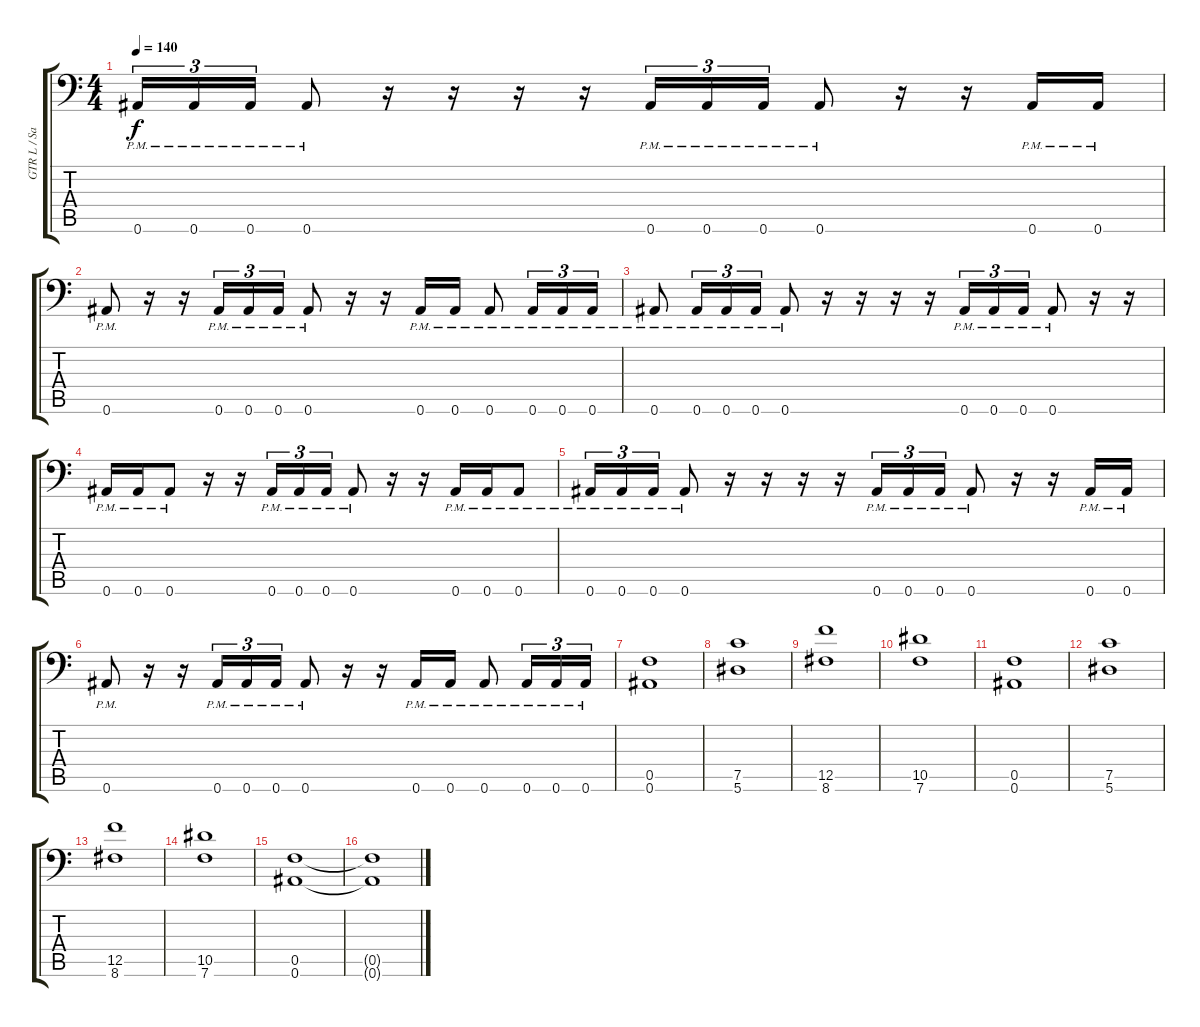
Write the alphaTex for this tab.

\track ("GTR L / Sanch" "GTR L / Sa") {instrument distortionguitar}
\staff {score tabs}
\tuning (C4 G3 Eb3 Bb2 F2 Bb1) {hide}
\ts (4 4)
\tempo 140
\clef f4
\ks c
0.6{pm}.16{tu (3 2) dy f} 0.6{pm}.16{tu (3 2)} 0.6{pm}.16{tu (3 2)} 0.6{pm}.8 r.16 r.16 r.16 r.16 0.6{pm}.16{tu (3 2)} 0.6{pm}.16{tu (3 2)} 0.6{pm}.16{tu (3 2)} 0.6{pm}.8 r.16 r.16 0.6{pm}.16 0.6{pm}.16 |
0.6{pm}.8 r.16 r.16 0.6{pm}.16{tu (3 2)} 0.6{pm}.16{tu (3 2)} 0.6{pm}.16{tu (3 2)} 0.6{pm}.8 r.16 r.16 0.6{pm}.16 0.6{pm}.16 0.6{pm}.8 0.6{pm}.16{tu (3 2)} 0.6{pm}.16{tu (3 2)} 0.6{pm}.16{tu (3 2)} |
0.6{pm}.8 0.6{pm}.16{tu (3 2)} 0.6{pm}.16{tu (3 2)} 0.6{pm}.16{tu (3 2)} 0.6{pm}.8 r.16 r.16 r.16 r.16 0.6{pm}.16{tu (3 2)} 0.6{pm}.16{tu (3 2)} 0.6{pm}.16{tu (3 2)} 0.6{pm}.8 r.16 r.16 |
0.6{pm}.16 0.6{pm}.16 0.6{pm}.8 r.16 r.16 0.6{pm}.16{tu (3 2)} 0.6{pm}.16{tu (3 2)} 0.6{pm}.16{tu (3 2)} 0.6{pm}.8 r.16 r.16 0.6{pm}.16 0.6{pm}.16 0.6{pm}.8 |
0.6{pm}.16{tu (3 2)} 0.6{pm}.16{tu (3 2)} 0.6{pm}.16{tu (3 2)} 0.6{pm}.8 r.16 r.16 r.16 r.16 0.6{pm}.16{tu (3 2)} 0.6{pm}.16{tu (3 2)} 0.6{pm}.16{tu (3 2)} 0.6{pm}.8 r.16 r.16 0.6{pm}.16 0.6{pm}.16 |
0.6{pm}.8 r.16 r.16 0.6{pm}.16{tu (3 2)} 0.6{pm}.16{tu (3 2)} 0.6{pm}.16{tu (3 2)} 0.6{pm}.8 r.16 r.16 0.6{pm}.16 0.6{pm}.16 0.6{pm}.8 0.6{pm}.16{tu (3 2)} 0.6{pm}.16{tu (3 2)} 0.6{pm}.16{tu (3 2)} |
(0.5 0.6).1 |
(7.5 5.6).1 |
(12.5 8.6).1 |
(10.5 7.6).1 |
(0.5 0.6).1 |
(7.5 5.6).1 |
(12.5 8.6).1 |
(10.5 7.6).1 |
(0.5 0.6).1 |
(0.5{t} 0.6{t}).1
